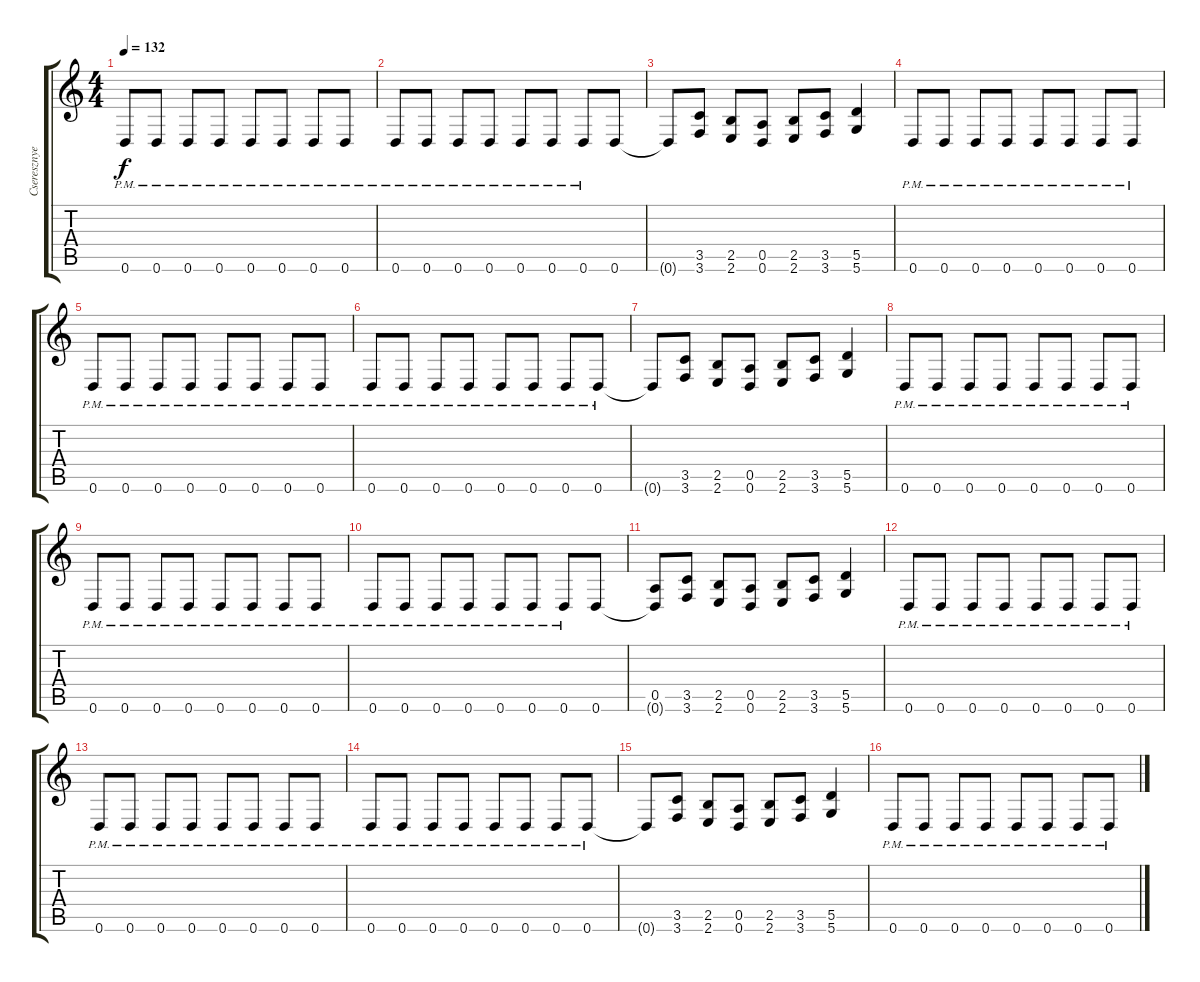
\track ("Cseresznye" "Cseresznye") {instrument distortionguitar}
\staff {score tabs}
\tuning (E4 B3 G3 D3 A2 D2) {hide}
\ts (4 4)
\tempo 132
\clef g2
\ks c
0.6{pm}.8{dy f} 0.6{pm}.8 0.6{pm}.8 0.6{pm}.8 0.6{pm}.8 0.6{pm}.8 0.6{pm}.8 0.6{pm}.8 |
0.6{pm}.8 0.6{pm}.8 0.6{pm}.8 0.6{pm}.8 0.6{pm}.8 0.6{pm}.8 0.6{pm}.8 0.6.8 |
0.6{t}.8 (3.5 3.6).8 (2.5 2.6).8 (0.5 0.6).8 (2.5 2.6).8 (3.5 3.6).8 (5.5 5.6).4 |
0.6{pm}.8 0.6{pm}.8 0.6{pm}.8 0.6{pm}.8 0.6{pm}.8 0.6{pm}.8 0.6{pm}.8 0.6{pm}.8 |
0.6{pm}.8 0.6{pm}.8 0.6{pm}.8 0.6{pm}.8 0.6{pm}.8 0.6{pm}.8 0.6{pm}.8 0.6{pm}.8 |
0.6{pm}.8 0.6{pm}.8 0.6{pm}.8 0.6{pm}.8 0.6{pm}.8 0.6{pm}.8 0.6{pm}.8 0.6{pm}.8 |
0.6{t}.8 (3.5 3.6).8 (2.5 2.6).8 (0.5 0.6).8 (2.5 2.6).8 (3.5 3.6).8 (5.5 5.6).4 |
0.6{pm}.8 0.6{pm}.8 0.6{pm}.8 0.6{pm}.8 0.6{pm}.8 0.6{pm}.8 0.6{pm}.8 0.6{pm}.8 |
0.6{pm}.8 0.6{pm}.8 0.6{pm}.8 0.6{pm}.8 0.6{pm}.8 0.6{pm}.8 0.6{pm}.8 0.6{pm}.8 |
0.6{pm}.8 0.6{pm}.8 0.6{pm}.8 0.6{pm}.8 0.6{pm}.8 0.6{pm}.8 0.6{pm}.8 0.6.8 |
(0.5 0.6{t}).8 (3.5 3.6).8 (2.5 2.6).8 (0.5 0.6).8 (2.5 2.6).8 (3.5 3.6).8 (5.5 5.6).4 |
0.6{pm}.8 0.6{pm}.8 0.6{pm}.8 0.6{pm}.8 0.6{pm}.8 0.6{pm}.8 0.6{pm}.8 0.6{pm}.8 |
0.6{pm}.8 0.6{pm}.8 0.6{pm}.8 0.6{pm}.8 0.6{pm}.8 0.6{pm}.8 0.6{pm}.8 0.6{pm}.8 |
0.6{pm}.8 0.6{pm}.8 0.6{pm}.8 0.6{pm}.8 0.6{pm}.8 0.6{pm}.8 0.6{pm}.8 0.6{pm}.8 |
0.6{t}.8 (3.5 3.6).8 (2.5 2.6).8 (0.5 0.6).8 (2.5 2.6).8 (3.5 3.6).8 (5.5 5.6).4 |
0.6{pm}.8 0.6{pm}.8 0.6{pm}.8 0.6{pm}.8 0.6{pm}.8 0.6{pm}.8 0.6{pm}.8 0.6{pm}.8
